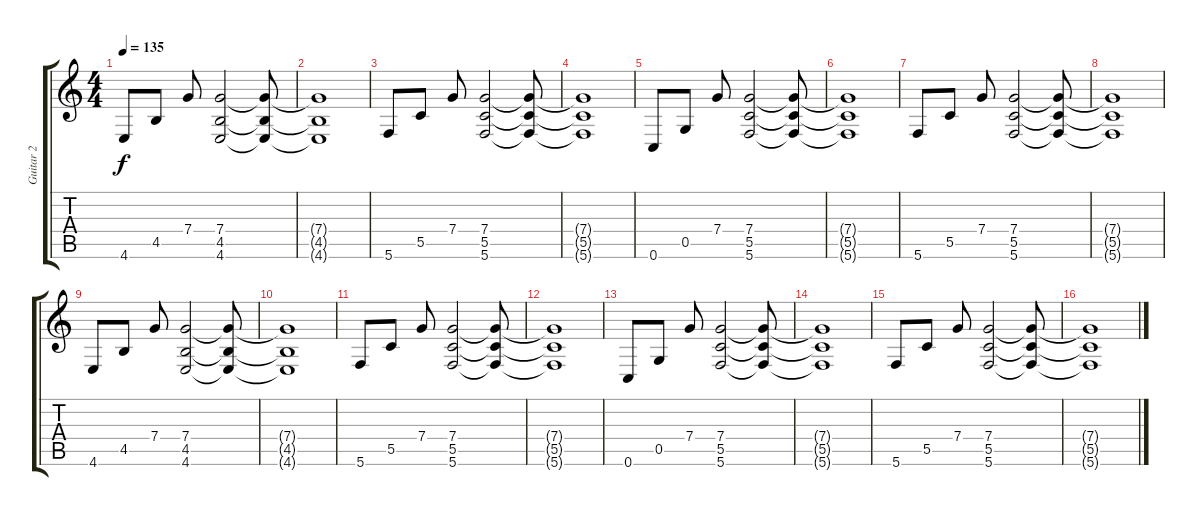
\track ("Guitar 2" "Guitar 2") {instrument distortionguitar}
\staff {score tabs}
\tuning (D4 A3 F3 C3 G2 C2) {hide}
\ts (4 4)
\tempo 135
\clef g2
\ks c
4.6.8{dy f} 4.5.8 7.4.8 (7.4 4.5 4.6).2 (7.4{t} 4.5{t} 4.6{t}).8 |
(7.4{t} 4.5{t} 4.6{t}).1 |
5.6.8 5.5.8 7.4.8 (7.4 5.5 5.6).2 (7.4{t} 5.5{t} 5.6{t}).8 |
(7.4{t} 5.5{t} 5.6{t}).1 |
0.6.8 0.5.8 7.4.8 (7.4 5.5 5.6).2 (7.4{t} 5.5{t} 5.6{t}).8 |
(7.4{t} 5.5{t} 5.6{t}).1 |
5.6.8 5.5.8 7.4.8 (7.4 5.5 5.6).2 (7.4{t} 5.5{t} 5.6{t}).8 |
(7.4{t} 5.5{t} 5.6{t}).1 |
4.6.8 4.5.8 7.4.8 (7.4 4.5 4.6).2 (7.4{t} 4.5{t} 4.6{t}).8 |
(7.4{t} 4.5{t} 4.6{t}).1 |
5.6.8 5.5.8 7.4.8 (7.4 5.5 5.6).2 (7.4{t} 5.5{t} 5.6{t}).8 |
(7.4{t} 5.5{t} 5.6{t}).1 |
0.6.8 0.5.8 7.4.8 (7.4 5.5 5.6).2 (7.4{t} 5.5{t} 5.6{t}).8 |
(7.4{t} 5.5{t} 5.6{t}).1 |
5.6.8 5.5.8 7.4.8 (7.4 5.5 5.6).2 (7.4{t} 5.5{t} 5.6{t}).8 |
(7.4{t} 5.5{t} 5.6{t}).1
